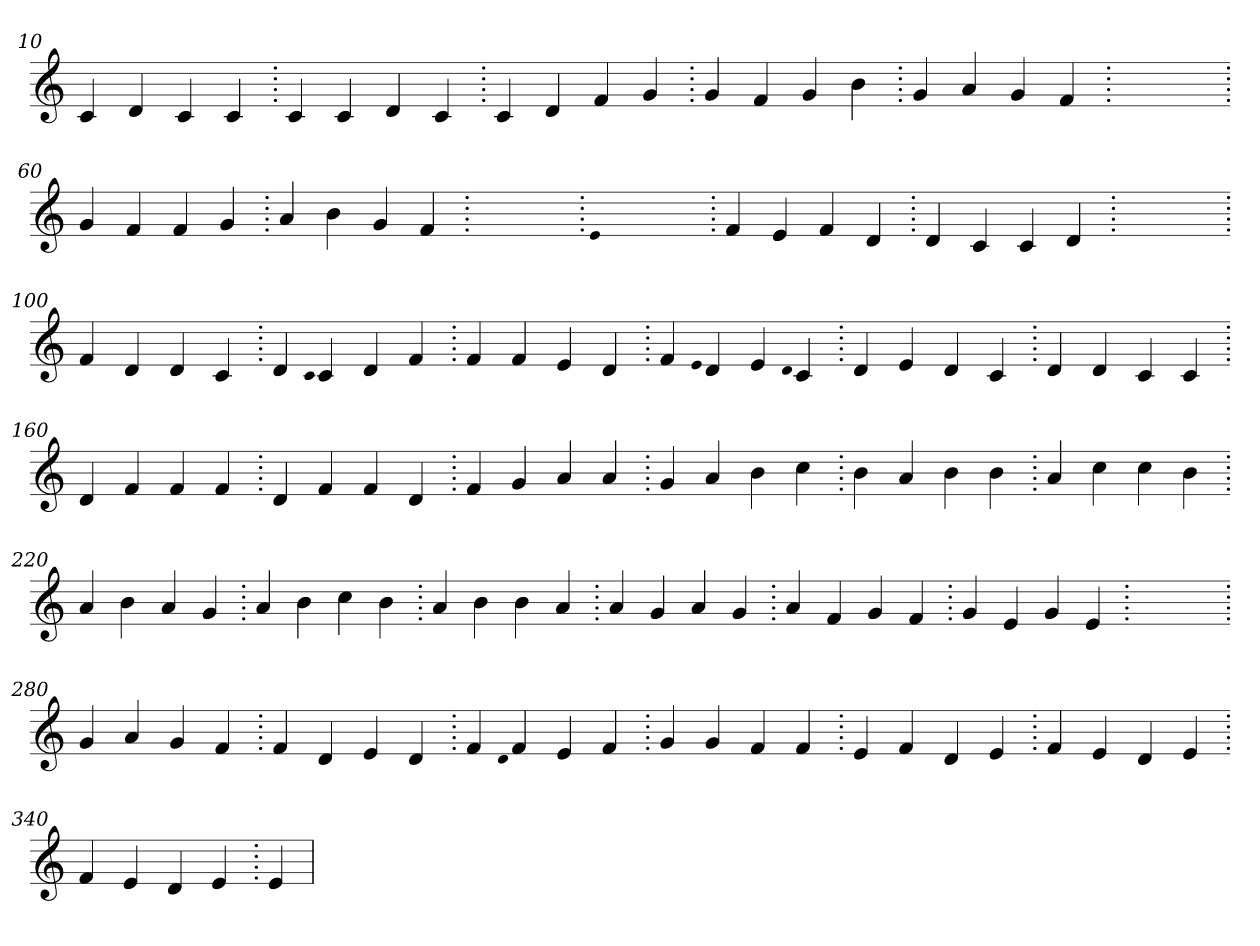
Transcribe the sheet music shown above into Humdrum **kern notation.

**kern
*part1
*staff1
*clefG2
=10.
4c
4d
4c
4c
=20.
4c
4c
4d
4c
=30.
4c
4d
4f
4g
=40.
4g
4f
4g
4b
=50.
4g
4a
4g
4f
=60.
1ryy
=60.
4g
4f
4f
4g
=70.
4a
4b
4g
4f
=80.
1ryy
=80.
qqe
1ryy
=80.
4f
4e
4f
4d
=90.
4d
4c
4c
4d
=100.
1ryy
=100.
4f
4d
4d
4c
=110.
4d
qqc
4c
4d
4f
=120.
4f
4f
4e
4d
=130.
4f
qqe
4d
4e
qqd
4c
=140.
4d
4e
4d
4c
=150.
4d
4d
4c
4c
=160.
4d
4f
4f
4f
=170.
4d
4f
4f
4d
=180.
4f
4g
4a
4a
=190.
4g
4a
4b
4cc
=200.
4b
4a
4b
4b
=210.
4a
4cc
4cc
4b
=220.
4a
4b
4a
4g
=230.
4a
4b
4cc
4b
=240.
4a
4b
4b
4a
=250.
4a
4g
4a
4g
=260.
4a
4f
4g
4f
=270.
4g
4e
4g
4e
=280.
1ryy
=280.
4g
4a
4g
4f
=290.
4f
4d
4e
4d
=300.
4f
qqd
4f
4e
4f
=310.
4g
4g
4f
4f
=320.
4e
4f
4d
4e
=330.
4f
4e
4d
4e
=340.
4f
4e
4d
4e
=350.
4e
=
*-
